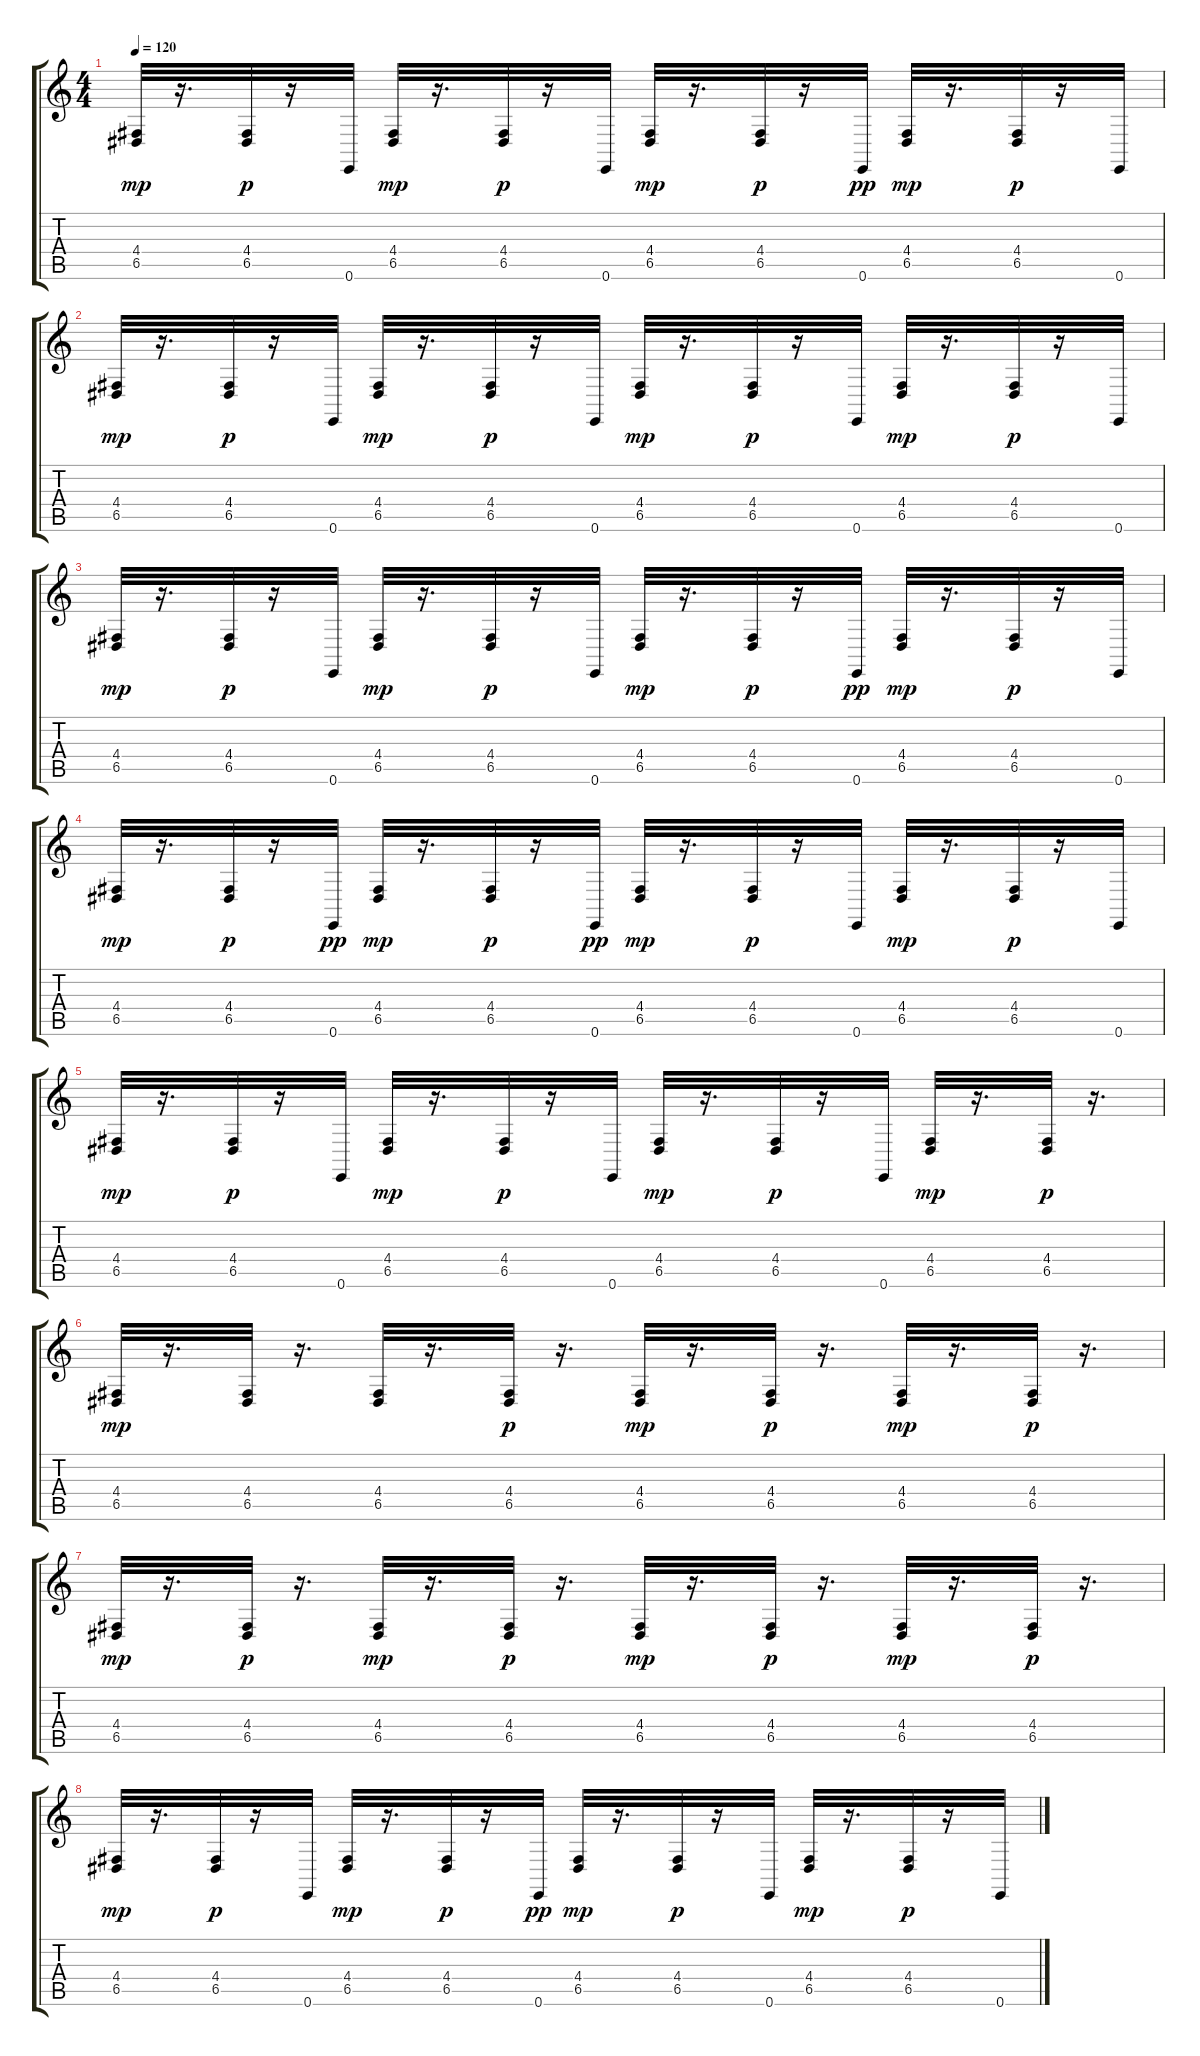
\track "" {instrument violin}
\staff {score tabs}
\tuning (E4 B3 G3 D3 A2 E2) {hide}
\ts (4 4)
\tempo 120
\clef g2
\ks c
(4.4 6.5).32{dy mp} r.16{d} (4.4 6.5).32{dy p} r.16 0.6.32 (4.4 6.5).32{dy mp} r.16{d} (4.4 6.5).32{dy p} r.16 0.6.32 (4.4 6.5).32{dy mp} r.16{d} (4.4 6.5).32{dy p} r.16 0.6.32{dy pp} (4.4 6.5).32{dy mp} r.16{d} (4.4 6.5).32{dy p} r.16 0.6.32 |
(4.4 6.5).32{dy mp} r.16{d} (4.4 6.5).32{dy p} r.16 0.6.32 (4.4 6.5).32{dy mp} r.16{d} (4.4 6.5).32{dy p} r.16 0.6.32 (4.4 6.5).32{dy mp} r.16{d} (4.4 6.5).32{dy p} r.16 0.6.32 (4.4 6.5).32{dy mp} r.16{d} (4.4 6.5).32{dy p} r.16 0.6.32 |
(4.4 6.5).32{dy mp} r.16{d} (4.4 6.5).32{dy p} r.16 0.6.32 (4.4 6.5).32{dy mp} r.16{d} (4.4 6.5).32{dy p} r.16 0.6.32 (4.4 6.5).32{dy mp} r.16{d} (4.4 6.5).32{dy p} r.16 0.6.32{dy pp} (4.4 6.5).32{dy mp} r.16{d} (4.4 6.5).32{dy p} r.16 0.6.32 |
(4.4 6.5).32{dy mp} r.16{d} (4.4 6.5).32{dy p} r.16 0.6.32{dy pp} (4.4 6.5).32{dy mp} r.16{d} (4.4 6.5).32{dy p} r.16 0.6.32{dy pp} (4.4 6.5).32{dy mp} r.16{d} (4.4 6.5).32{dy p} r.16 0.6.32 (4.4 6.5).32{dy mp} r.16{d} (4.4 6.5).32{dy p} r.16 0.6.32 |
(4.4 6.5).32{dy mp} r.16{d} (4.4 6.5).32{dy p} r.16 0.6.32 (4.4 6.5).32{dy mp} r.16{d} (4.4 6.5).32{dy p} r.16 0.6.32 (4.4 6.5).32{dy mp} r.16{d} (4.4 6.5).32{dy p} r.16 0.6.32 (4.4 6.5).32{dy mp} r.16{d} (4.4 6.5).32{dy p} r.16{d} |
(4.4 6.5).32{dy mp} r.16{d} (4.4 6.5).32 r.16{d} (4.4 6.5).32 r.16{d} (4.4 6.5).32{dy p} r.16{d} (4.4 6.5).32{dy mp} r.16{d} (4.4 6.5).32{dy p} r.16{d} (4.4 6.5).32{dy mp} r.16{d} (4.4 6.5).32{dy p} r.16{d} |
(4.4 6.5).32{dy mp} r.16{d} (4.4 6.5).32{dy p} r.16{d} (4.4 6.5).32{dy mp} r.16{d} (4.4 6.5).32{dy p} r.16{d} (4.4 6.5).32{dy mp} r.16{d} (4.4 6.5).32{dy p} r.16{d} (4.4 6.5).32{dy mp} r.16{d} (4.4 6.5).32{dy p} r.16{d} |
(4.4 6.5).32{dy mp} r.16{d} (4.4 6.5).32{dy p} r.16 0.6.32 (4.4 6.5).32{dy mp} r.16{d} (4.4 6.5).32{dy p} r.16 0.6.32{dy pp} (4.4 6.5).32{dy mp} r.16{d} (4.4 6.5).32{dy p} r.16 0.6.32 (4.4 6.5).32{dy mp} r.16{d} (4.4 6.5).32{dy p} r.16 0.6.32
